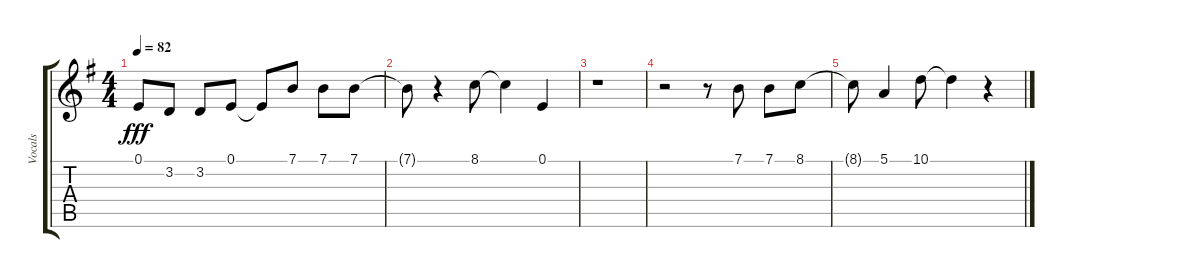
\track ("Vocals" "Vocals") {instrument voiceoohs}
\staff {score tabs}
\tuning (E4 B3 G3 D3 A2 E2) {hide}
\ts (4 4)
\tempo 82
\clef g2
\ks g
0.1{t}.8{dy fff} 3.2.8 3.2.8 0.1.8 0.1{t}.8 7.1.8 7.1.8 7.1.8 |
7.1{t}.8 r.4 8.1.8 8.1{t}.4 0.1.4 |
r.1 |
r.2 r.8 7.1.8 7.1.8 8.1.8 |
8.1{t}.8 5.1.4 10.1.8 10.1{t}.4 r.4
